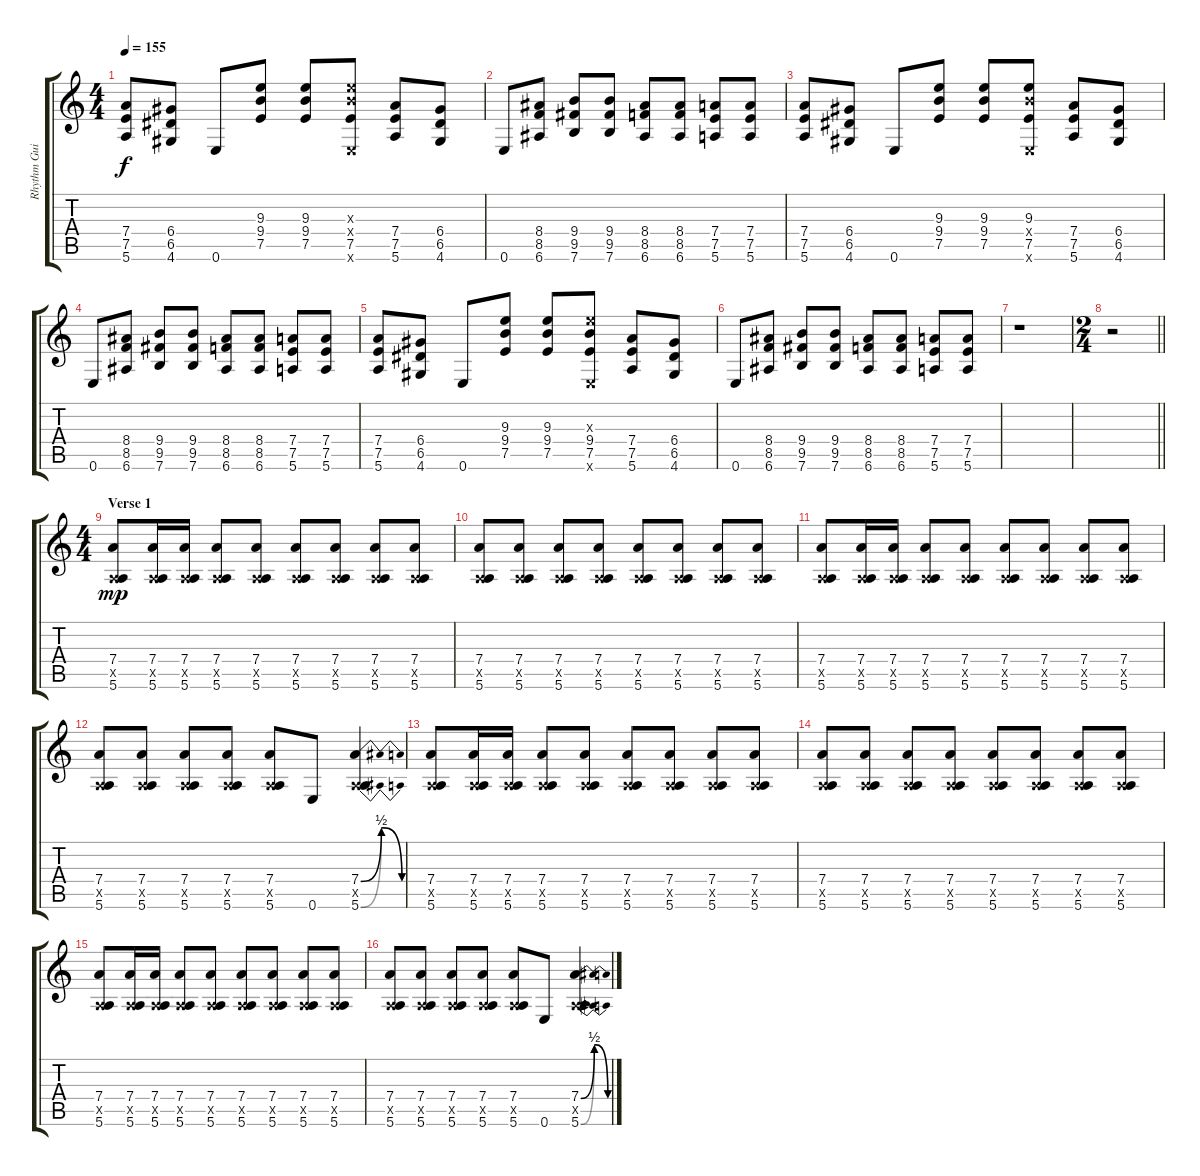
\track ("Rhythm Guitar Right (Tom)" "Rhythm Gui") {instrument distortionguitar}
\staff {score tabs}
\tuning (E4 B3 G3 D3 A2 E2) {hide}
\ts (4 4)
\tempo 155
\clef g2
\ks c
(7.4 7.5 5.6).8{dy f} (6.4 6.5 4.6).8 0.6.8 (9.3 9.4 7.5).8 (9.3 9.4 7.5).8 (9.3{x} 9.4{x} 7.5 0.6{x}).8 (7.4 7.5 5.6).8 (6.4 6.5 4.6).8 |
0.6.8 (8.4 8.5 6.6).8 (9.4 9.5 7.6).8 (9.4 9.5 7.6).8 (8.4 8.5 6.6).8 (8.4 8.5 6.6).8 (7.4 7.5 5.6).8 (7.4 7.5 5.6).8 |
(7.4 7.5 5.6).8 (6.4 6.5 4.6).8 0.6.8 (9.3 9.4 7.5).8 (9.3 9.4 7.5).8 (9.3 9.4{x} 7.5 0.6{x}).8 (7.4 7.5 5.6).8 (6.4 6.5 4.6).8 |
0.6.8 (8.4 8.5 6.6).8 (9.4 9.5 7.6).8 (9.4 9.5 7.6).8 (8.4 8.5 6.6).8 (8.4 8.5 6.6).8 (7.4 7.5 5.6).8 (7.4 7.5 5.6).8 |
(7.4 7.5 5.6).8 (6.4 6.5 4.6).8 0.6.8 (9.3 9.4 7.5).8 (9.3 9.4 7.5).8 (9.3{x} 9.4 7.5 0.6{x}).8 (7.4 7.5 5.6).8 (6.4 6.5 4.6).8 |
0.6.8 (8.4 8.5 6.6).8 (9.4 9.5 7.6).8 (9.4 9.5 7.6).8 (8.4 8.5 6.6).8 (8.4 8.5 6.6).8 (7.4 7.5 5.6).8 (7.4 7.5 5.6).8 |
r.1 |
\ts (2 4)
\barLineRight lightlight
r.2 |
\ts (4 4)
\section ("" "Verse 1")
(7.4 0.5{x} 5.6).8{dy mp} (7.4 0.5{x} 5.6).16 (7.4 0.5{x} 5.6).16 (7.4 0.5{x} 5.6).8 (7.4 0.5{x} 5.6).8 (7.4 0.5{x} 5.6).8 (7.4 0.5{x} 5.6).8 (7.4 0.5{x} 5.6).8 (7.4 0.5{x} 5.6).8 |
(7.4 0.5{x} 5.6).8 (7.4 0.5{x} 5.6).8 (7.4 0.5{x} 5.6).8 (7.4 0.5{x} 5.6).8 (7.4 0.5{x} 5.6).8 (7.4 0.5{x} 5.6).8 (7.4 0.5{x} 5.6).8 (7.4 0.5{x} 5.6).8 |
(7.4 0.5{x} 5.6).8 (7.4 0.5{x} 5.6).16 (7.4 0.5{x} 5.6).16 (7.4 0.5{x} 5.6).8 (7.4 0.5{x} 5.6).8 (7.4 0.5{x} 5.6).8 (7.4 0.5{x} 5.6).8 (7.4 0.5{x} 5.6).8 (7.4 0.5{x} 5.6).8 |
(7.4 0.5{x} 5.6).8 (7.4 0.5{x} 5.6).8 (7.4 0.5{x} 5.6).8 (7.4 0.5{x} 5.6).8 (7.4 0.5{x} 5.6).8 0.6.8 (7.4{be (bendrelease 0 0 20 2 20 2 60 0)} 0.5{x} 5.6{be (bendrelease 0 0 20 2 20 2 60 0)}).4 |
(7.4 0.5{x} 5.6).8 (7.4 0.5{x} 5.6).16 (7.4 0.5{x} 5.6).16 (7.4 0.5{x} 5.6).8 (7.4 0.5{x} 5.6).8 (7.4 0.5{x} 5.6).8 (7.4 0.5{x} 5.6).8 (7.4 0.5{x} 5.6).8 (7.4 0.5{x} 5.6).8 |
(7.4 0.5{x} 5.6).8 (7.4 0.5{x} 5.6).8 (7.4 0.5{x} 5.6).8 (7.4 0.5{x} 5.6).8 (7.4 0.5{x} 5.6).8 (7.4 0.5{x} 5.6).8 (7.4 0.5{x} 5.6).8 (7.4 0.5{x} 5.6).8 |
(7.4 0.5{x} 5.6).8 (7.4 0.5{x} 5.6).16 (7.4 0.5{x} 5.6).16 (7.4 0.5{x} 5.6).8 (7.4 0.5{x} 5.6).8 (7.4 0.5{x} 5.6).8 (7.4 0.5{x} 5.6).8 (7.4 0.5{x} 5.6).8 (7.4 0.5{x} 5.6).8 |
(7.4 0.5{x} 5.6).8 (7.4 0.5{x} 5.6).8 (7.4 0.5{x} 5.6).8 (7.4 0.5{x} 5.6).8 (7.4 0.5{x} 5.6).8 0.6.8 (7.4{be (bendrelease 0 0 20 2 20 2 60 0)} 0.5{x} 5.6{be (bendrelease 0 0 20 2 20 2 60 0)}).4
